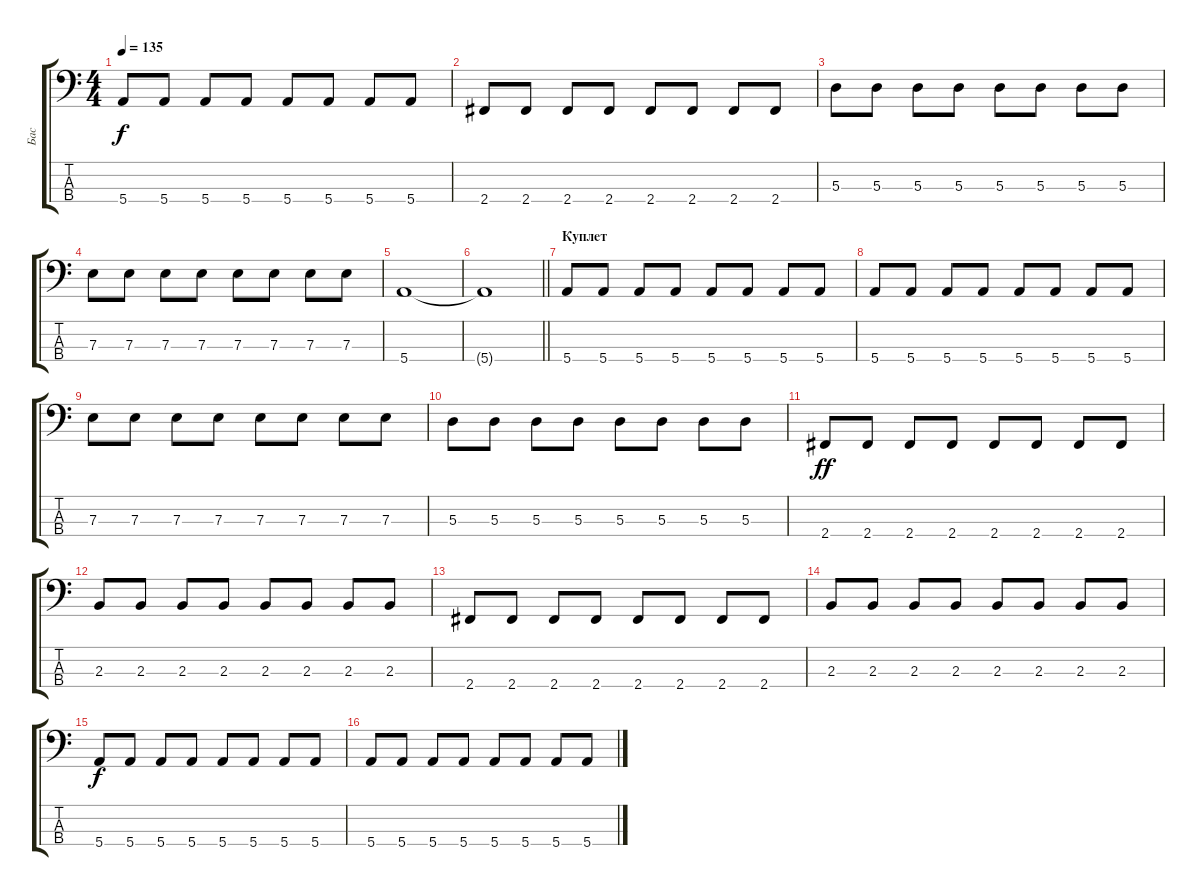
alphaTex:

\track ("Бас" "Бас") {instrument electricbassfinger}
\staff {score tabs}
\tuning (G2 D2 A1 E1) {hide}
\ts (4 4)
\tempo 135
\clef f4
\ks c
5.4.8{dy f} 5.4.8 5.4.8 5.4.8 5.4.8 5.4.8 5.4.8 5.4.8 |
2.4.8 2.4.8 2.4.8 2.4.8 2.4.8 2.4.8 2.4.8 2.4.8 |
5.3.8 5.3.8 5.3.8 5.3.8 5.3.8 5.3.8 5.3.8 5.3.8 |
7.3.8 7.3.8 7.3.8 7.3.8 7.3.8 7.3.8 7.3.8 7.3.8 |
5.4.1 |
\barLineRight lightlight
5.4{t}.1 |
\section ("" "Куплет")
5.4.8 5.4.8 5.4.8 5.4.8 5.4.8 5.4.8 5.4.8 5.4.8 |
5.4.8 5.4.8 5.4.8 5.4.8 5.4.8 5.4.8 5.4.8 5.4.8 |
7.3.8 7.3.8 7.3.8 7.3.8 7.3.8 7.3.8 7.3.8 7.3.8 |
5.3.8 5.3.8 5.3.8 5.3.8 5.3.8 5.3.8 5.3.8 5.3.8 |
2.4.8{dy ff} 2.4.8 2.4.8 2.4.8 2.4.8 2.4.8 2.4.8 2.4.8 |
2.3.8 2.3.8 2.3.8 2.3.8 2.3.8 2.3.8 2.3.8 2.3.8 |
2.4.8 2.4.8 2.4.8 2.4.8 2.4.8 2.4.8 2.4.8 2.4.8 |
2.3.8 2.3.8 2.3.8 2.3.8 2.3.8 2.3.8 2.3.8 2.3.8 |
5.4.8{dy f} 5.4.8 5.4.8 5.4.8 5.4.8 5.4.8 5.4.8 5.4.8 |
5.4.8 5.4.8 5.4.8 5.4.8 5.4.8 5.4.8 5.4.8 5.4.8
